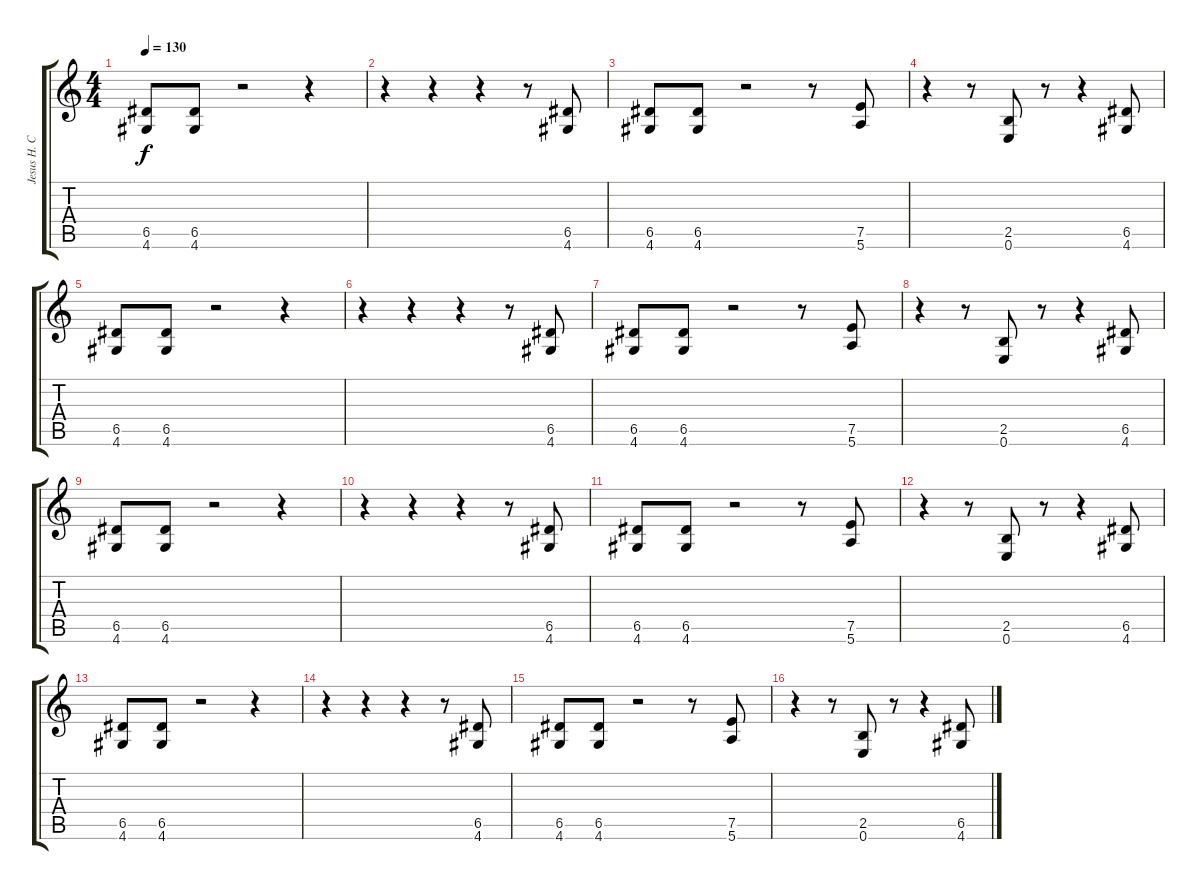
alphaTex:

\track ("Jesus H. Chris" "Jesus H. C") {instrument overdrivenguitar}
\staff {score tabs}
\tuning (E4 B3 G3 D3 A2 E2) {hide}
\ts (4 4)
\tempo 130
\clef g2
\ks c
(6.5 4.6).8{dy f} (6.5 4.6).8 r.2 r.4 |
r.4 r.4 r.4 r.8 (6.5 4.6).8 |
(6.5 4.6).8 (6.5 4.6).8 r.2 r.8 (7.5 5.6).8 |
r.4 r.8 (2.5 0.6).8 r.8 r.4 (6.5 4.6).8 |
(6.5 4.6).8 (6.5 4.6).8 r.2 r.4 |
r.4 r.4 r.4 r.8 (6.5 4.6).8 |
(6.5 4.6).8 (6.5 4.6).8 r.2 r.8 (7.5 5.6).8 |
r.4 r.8 (2.5 0.6).8 r.8 r.4 (6.5 4.6).8 |
(6.5 4.6).8 (6.5 4.6).8 r.2 r.4 |
r.4 r.4 r.4 r.8 (6.5 4.6).8 |
(6.5 4.6).8 (6.5 4.6).8 r.2 r.8 (7.5 5.6).8 |
r.4 r.8 (2.5 0.6).8 r.8 r.4 (6.5 4.6).8 |
(6.5 4.6).8 (6.5 4.6).8 r.2 r.4 |
r.4 r.4 r.4 r.8 (6.5 4.6).8 |
(6.5 4.6).8 (6.5 4.6).8 r.2 r.8 (7.5 5.6).8 |
r.4 r.8 (2.5 0.6).8 r.8 r.4 (6.5 4.6).8
